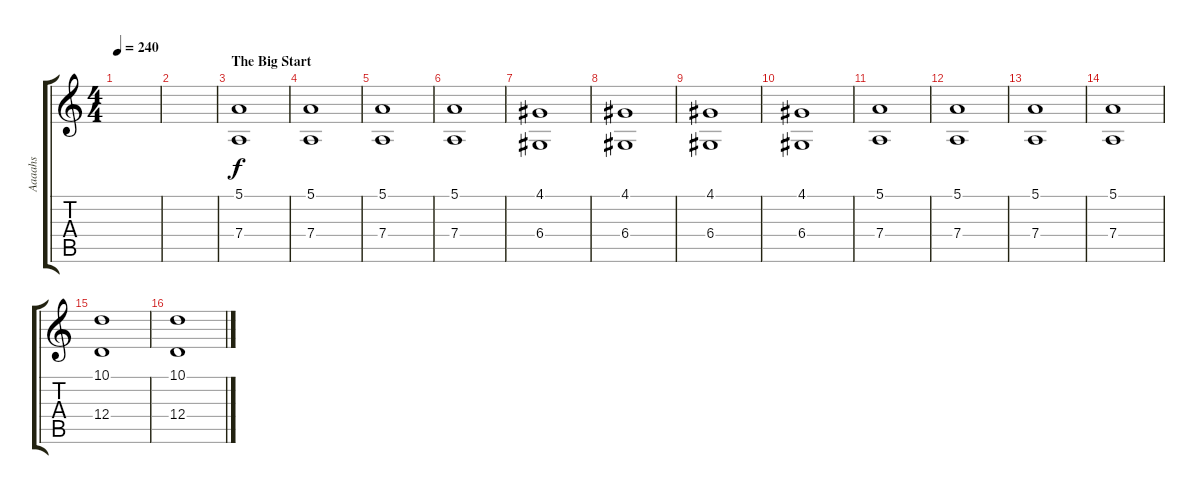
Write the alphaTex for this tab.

\track ("Aaaahs" "Aaaahs") {instrument choiraahs}
\staff {score tabs}
\tuning (E4 B3 G3 D3 A2 E2) {hide}
\ts (4 4)
\tempo 240
\clef g2
\ks c
|
|
\section ("" "The Big Start")
(5.1 7.4).1 |
(5.1 7.4).1 |
(5.1 7.4).1 |
(5.1 7.4).1 |
(4.1 6.4).1 |
(4.1 6.4).1 |
(4.1 6.4).1 |
(4.1 6.4).1 |
(5.1 7.4).1 |
(5.1 7.4).1 |
(5.1 7.4).1 |
(5.1 7.4).1 |
(10.1 12.4).1 |
(10.1 12.4).1
